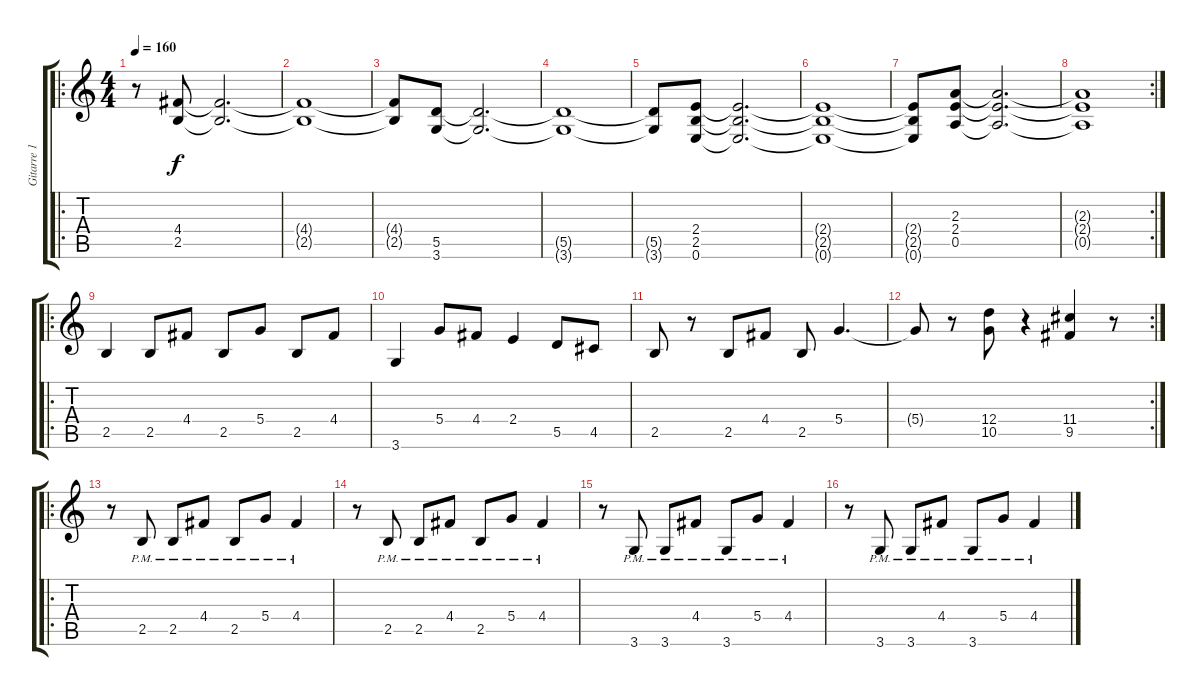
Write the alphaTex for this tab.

\track ("Gitarre 1" "Gitarre 1") {instrument distortionguitar}
\staff {score tabs}
\tuning (E4 B3 G3 D3 A2 E2) {hide}
\ro
\ts (4 4)
\tempo 160
\clef g2
\ks c
r.8{dy f} (4.4 2.5).8 (4.4{t} 2.5{t}).2{d} |
(4.4{t} 2.5{t}).1 |
(4.4{t} 2.5{t}).8 (5.5 3.6).8 (5.5{t} 3.6{t}).2{d} |
(5.5{t} 3.6{t}).1 |
(5.5{t} 3.6{t}).8 (2.4 2.5 0.6).8 (2.4{t} 2.5{t} 0.6{t}).2{d} |
(2.4{t} 2.5{t} 0.6{t}).1 |
(2.4{t} 2.5{t} 0.6{t}).8 (2.3 2.4 0.5).8 (2.3{t} 2.4{t} 0.5{t}).2{d} |
\rc 2
(2.3{t} 2.4{t} 0.5{t}).1 |
\ro
2.5.4 2.5.8 4.4.8 2.5.8 5.4.8 2.5.8 4.4.8 |
3.6.4 5.4.8 4.4.8 2.4.4 5.5.8 4.5.8 |
2.5.8 r.8 2.5.8 4.4.8 2.5.8 5.4.4{d} |
\rc 2
5.4{t}.8 r.8 (12.4 10.5).8 r.4 (11.4 9.5).4 r.8 |
\ro
r.8 2.5{pm}.8 2.5{pm}.8 4.4{pm}.8 2.5{pm}.8 5.4{pm}.8 4.4{pm}.4 |
r.8 2.5{pm}.8 2.5{pm}.8 4.4{pm}.8 2.5{pm}.8 5.4{pm}.8 4.4{pm}.4 |
r.8 3.6{pm}.8 3.6{pm}.8 4.4{pm}.8 3.6{pm}.8 5.4{pm}.8 4.4{pm}.4 |
r.8 3.6{pm}.8 3.6{pm}.8 4.4{pm}.8 3.6{pm}.8 5.4{pm}.8 4.4{pm}.4
